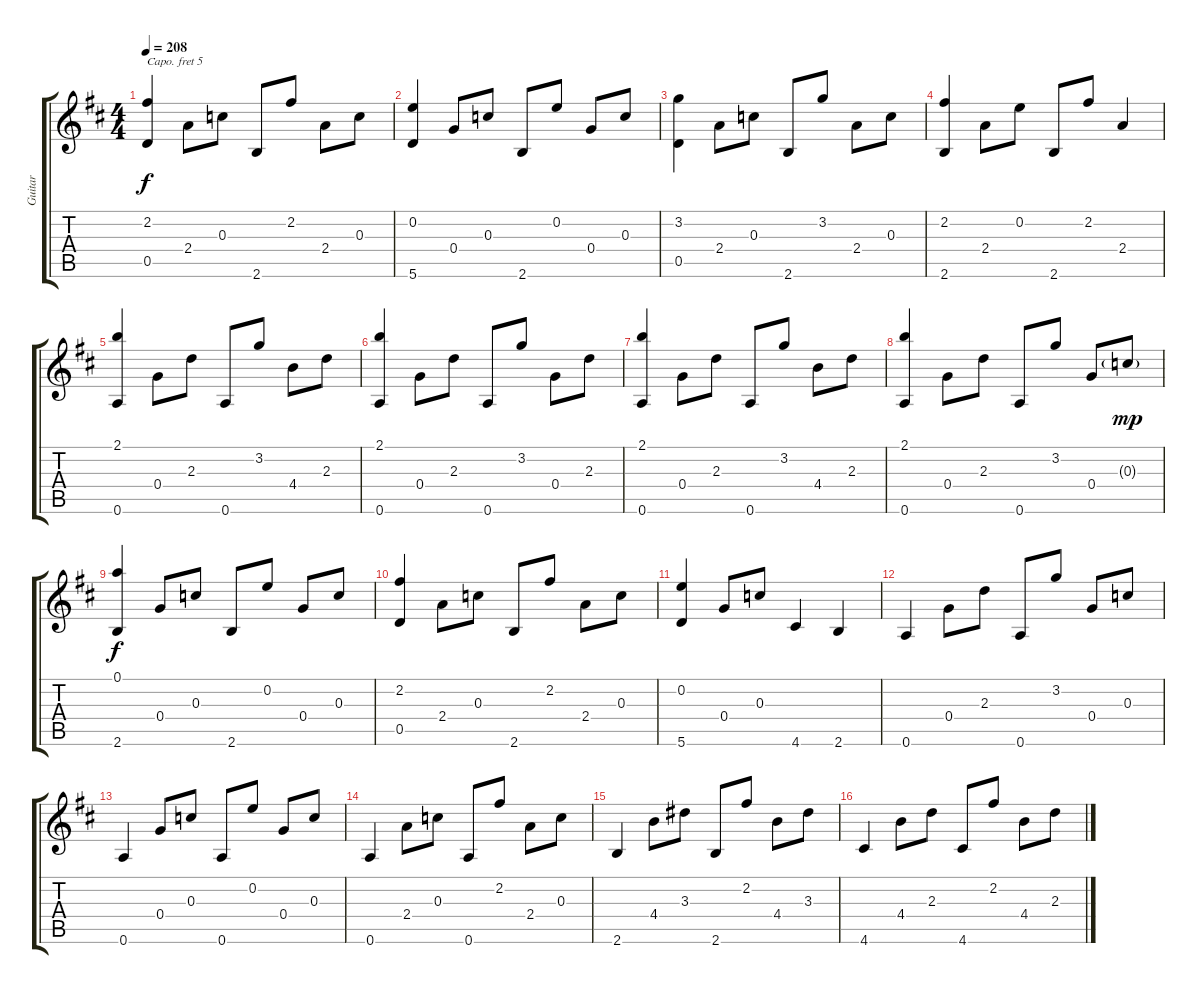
\track ("Guitar" "Guitar") {instrument acousticguitarnylon}
\staff {score tabs}
\capo 5
\tuning (E4 B3 G3 D3 A2 E2) {hide}
\ts (4 4)
\tempo 208
\clef g2
\ks d
(2.2 0.5).4{dy f} 2.4.8 0.3.8 2.6.8 2.2.8 2.4.8 0.3.8 |
(0.2 5.6).4 0.4.8 0.3.8 2.6.8 0.2.8 0.4.8 0.3.8 |
(3.2 0.5).4 2.4.8 0.3.8 2.6.8 3.2.8 2.4.8 0.3.8 |
(2.2 2.6).4 2.4.8 0.2.8 2.6.8 2.2.8 2.4.4 |
(2.1 0.6).4 0.4.8 2.3.8 0.6.8 3.2.8 4.4.8 2.3.8 |
(2.1 0.6).4 0.4.8 2.3.8 0.6.8 3.2.8 0.4.8 2.3.8 |
(2.1 0.6).4 0.4.8 2.3.8 0.6.8 3.2.8 4.4.8 2.3.8 |
(2.1 0.6).4 0.4.8 2.3.8 0.6.8 3.2.8 0.4.8 0.3{g}.8{dy mp} |
(0.1 2.6).4{dy f} 0.4.8 0.3.8 2.6.8 0.2.8 0.4.8 0.3.8 |
(2.2 0.5).4 2.4.8 0.3.8 2.6.8 2.2.8 2.4.8 0.3.8 |
(0.2 5.6).4 0.4.8 0.3.8 4.6.4 2.6.4 |
0.6.4 0.4.8 2.3.8 0.6.8 3.2.8 0.4.8 0.3.8 |
0.6.4 0.4.8 0.3.8 0.6.8 0.2.8 0.4.8 0.3.8 |
0.6.4 2.4.8 0.3.8 0.6.8 2.2.8 2.4.8 0.3.8 |
2.6.4 4.4.8 3.3.8 2.6.8 2.2.8 4.4.8 3.3.8 |
4.6.4 4.4.8 2.3.8 4.6.8 2.2.8 4.4.8 2.3.8
